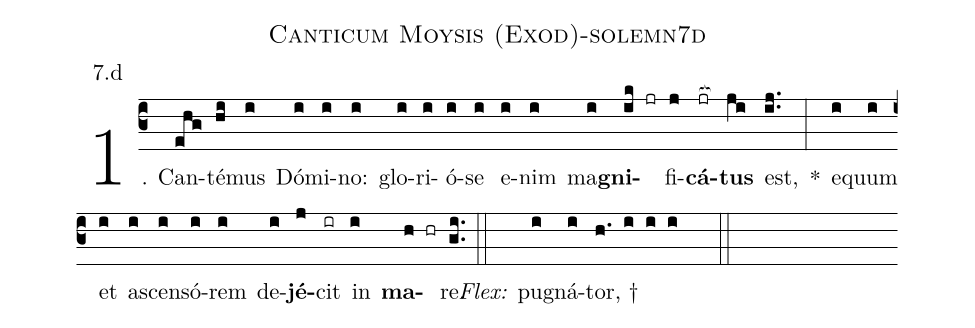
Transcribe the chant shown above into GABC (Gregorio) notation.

name: Canticum Moysis (Exod)-solemn7d;
annotation: 7.d;
%%
(c3)1. Can(ehg)té(hi)mus(i) Dó(i)mi(i)no:(i) glo(i)ri(i)ó(i)se(i) e(i)nim(i) ma(i)<b>gni</b>(ik jr)fi(j)<b>cá</b>(jr[ocb:1{])<b>tus</b>(ji[ocb:0}]) est,(ij..) *(:) e(i)quum(i) et(i) a(i)scen(i)só(i)rem(i) de(i)<b>jé</b>(j)cit(ir) in(i) <b>ma</b>(h hr)re.(gi..) (::)
<i>Flex:</i>()  pu(i)gná(i)tor, †(h. i i i  ::)
